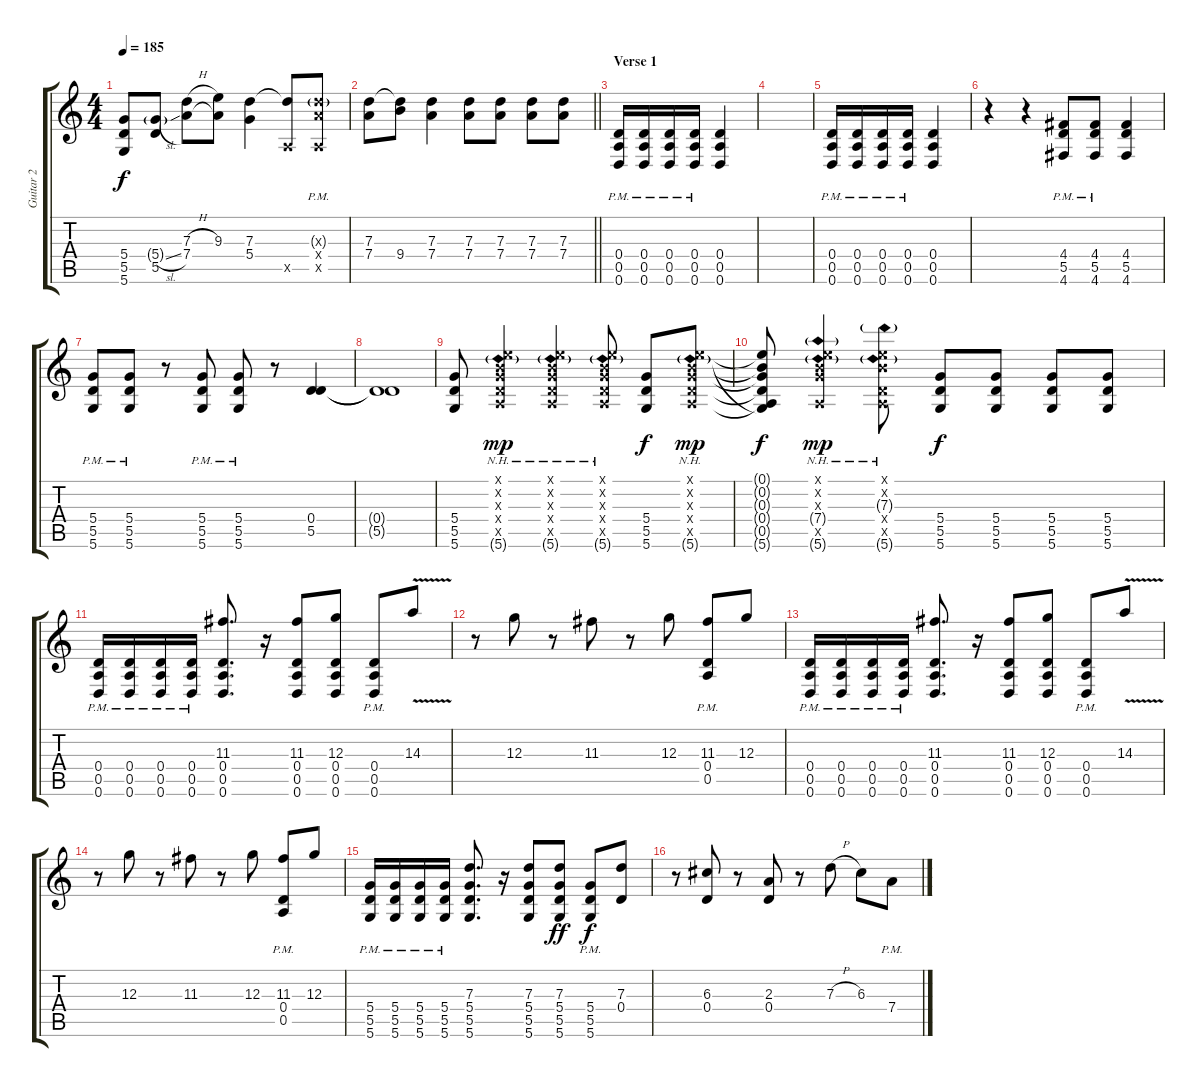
\track ("Guitar 2" "Guitar 2") {instrument overdrivenguitar}
\staff {score tabs}
\tuning (E4 B3 G3 D3 A2 D2) {hide}
\ts (4 4)
\tempo 185
\clef g2
\ks c
(5.4{t} 5.5{t} 5.6{t}).8{dy f} (5.4{sl g} 5.5).8 (7.3{h} 7.4).8 (9.3 7.4{t}).8 (7.3 5.4).4 (7.3{t} 0.5{x}).8 (7.3{g x} 7.4{pm x} 0.5{x}).8 |
\barLineRight lightlight
(7.3 7.4).8 (7.3{t} 9.4).8 (7.3 7.4).4 (7.3 7.4).8 (7.3 7.4).8 (7.3 7.4).8 (7.3 7.4).8 |
\section ("" "Verse 1")
(0.4{pm} 0.5{pm} 0.6{pm}).16 (0.4{pm} 0.5{pm} 0.6{pm}).16 (0.4{pm} 0.5{pm} 0.6{pm}).16 (0.4{pm} 0.5{pm} 0.6{pm}).16 (0.4 0.5 0.6).4 |
|
(0.4{pm} 0.5{pm} 0.6{pm}).16 (0.4{pm} 0.5{pm} 0.6{pm}).16 (0.4{pm} 0.5{pm} 0.6{pm}).16 (0.4{pm} 0.5{pm} 0.6{pm}).16 (0.4 0.5 0.6).4 |
r.4 r.4 (4.4{pm} 5.5{pm} 4.6{pm}).8 (4.4{pm} 5.5{pm} 4.6{pm}).8 (4.4 5.5 4.6).4 |
(5.4{pm} 5.5{pm} 5.6{pm}).8 (5.4{pm} 5.5{pm} 5.6{pm}).8 r.8 (5.4{pm} 5.5{pm} 5.6{pm}).8 (5.4{pm} 5.5{pm} 5.6{pm}).8 r.8 (0.4 5.5).4 |
(0.4{t} 5.5{t}).1 |
(5.4 5.5 5.6).8 (0.1{x} 0.2{x} 0.3{x} 0.4{x} 0.5{x} 5.6{nh g}).4{dy mp} (0.1{x} 0.2{x} 0.3{x} 0.4{x} 0.5{x} 5.6{nh g}).4 (0.1{x} 0.2{x} 0.3{x} 0.4{x} 0.5{x} 5.6{nh g}).8 (5.4 5.5 5.6).8{dy f} (0.1{x} 0.2{x} 0.3{x} 0.4{x} 0.5{x} 5.6{nh g}).8{dy mp} |
(0.1{t} 0.2{t} 0.3{t} 0.4{t} 0.5{t} 5.6{t}).8{dy f} (0.1{x} 0.2{x} 0.3{x} 7.4{nh g} 0.5{x} 5.6{nh g}).4{dy mp} (0.1{x} 0.2{x} 7.3{nh g} 0.4{x} 0.5{x} 5.6{nh g}).8 (5.4 5.5 5.6).8{dy f} (5.4 5.5 5.6).8 (5.4 5.5 5.6).8 (5.4 5.5 5.6).8 |
(0.4{pm} 0.5{pm} 0.6{pm}).16 (0.4{pm} 0.5{pm} 0.6{pm}).16 (0.4{pm} 0.5{pm} 0.6{pm}).16 (0.4{pm} 0.5{pm} 0.6{pm}).16 (11.3 0.4 0.5 0.6).8{d} r.16 (11.3 0.4 0.5 0.6).8 (12.3 0.4 0.5 0.6).8 (0.4{pm} 0.5{pm} 0.6{pm}).8 14.3{v}.8 |
r.8 12.3.8 r.8 11.3.8 r.8 12.3.8 (11.3 0.4{pm} 0.5{pm}).8 12.3.8 |
(0.4{pm} 0.5{pm} 0.6{pm}).16 (0.4{pm} 0.5{pm} 0.6{pm}).16 (0.4{pm} 0.5{pm} 0.6{pm}).16 (0.4{pm} 0.5{pm} 0.6{pm}).16 (11.3 0.4 0.5 0.6).8{d} r.16 (11.3 0.4 0.5 0.6).8 (12.3 0.4 0.5 0.6).8 (0.4{pm} 0.5{pm} 0.6{pm}).8 14.3{v}.8 |
r.8 12.3.8 r.8 11.3.8 r.8 12.3.8 (11.3 0.4{pm} 0.5{pm}).8 12.3.8 |
(5.4{pm} 5.5{pm} 5.6{pm}).16 (5.4{pm} 5.5{pm} 5.6{pm}).16 (5.4{pm} 5.5{pm} 5.6{pm}).16 (5.4{pm} 5.5{pm} 5.6{pm}).16 (7.3 5.4 5.5 5.6).8{d} r.16 (7.3 5.4 5.5 5.6).8 (7.3 5.4 5.5 5.6).8{dy ff} (5.4{pm} 5.5{pm} 5.6{pm}).8{dy f} (7.3 0.4).8 |
r.8 (6.3 0.4).8 r.8 (2.3 0.4).8 r.8 7.3{h}.8 6.3.8 7.4{pm}.8
